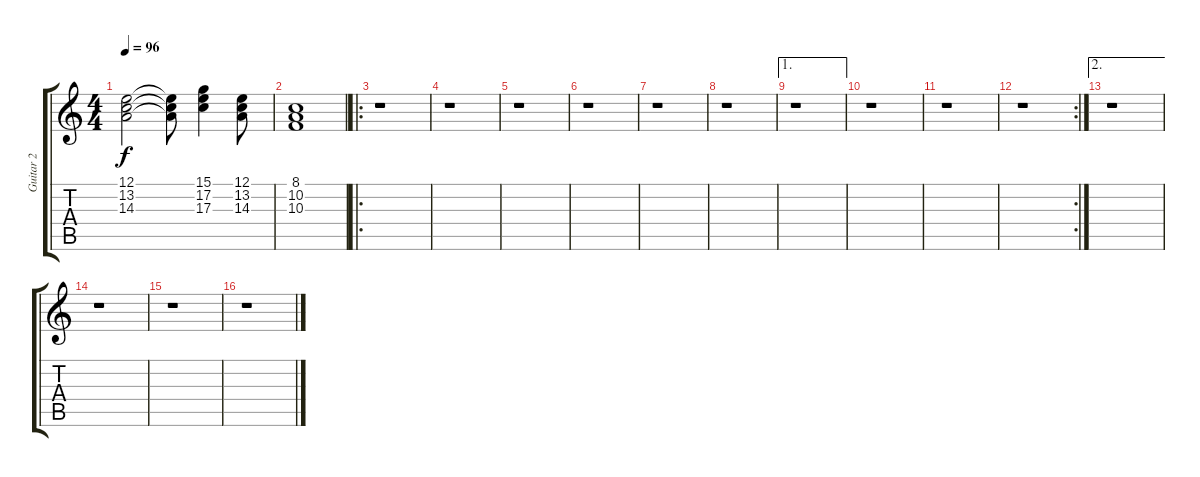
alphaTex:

\track ("Guitar 2" "Guitar 2") {instrument stringensemble1}
\staff {score tabs}
\tuning (E4 B3 G3 D3 A2 E2) {hide}
\ts (4 4)
\tempo 96
\clef g2
\ks c
(12.1 13.2 14.3).2{dy f} (12.1{t} 13.2{t} 14.3{t}).8 (15.1 17.2 17.3).4 (12.1 13.2 14.3).8 |
(8.1 10.2 10.3).1 |
\ro
r.1 |
r.1 |
r.1 |
r.1 |
r.1 |
r.1 |
\ae 1
r.1 |
r.1 |
r.1 |
\rc 2
r.1 |
\ae 2
r.1 |
r.1 |
r.1 |
r.1
